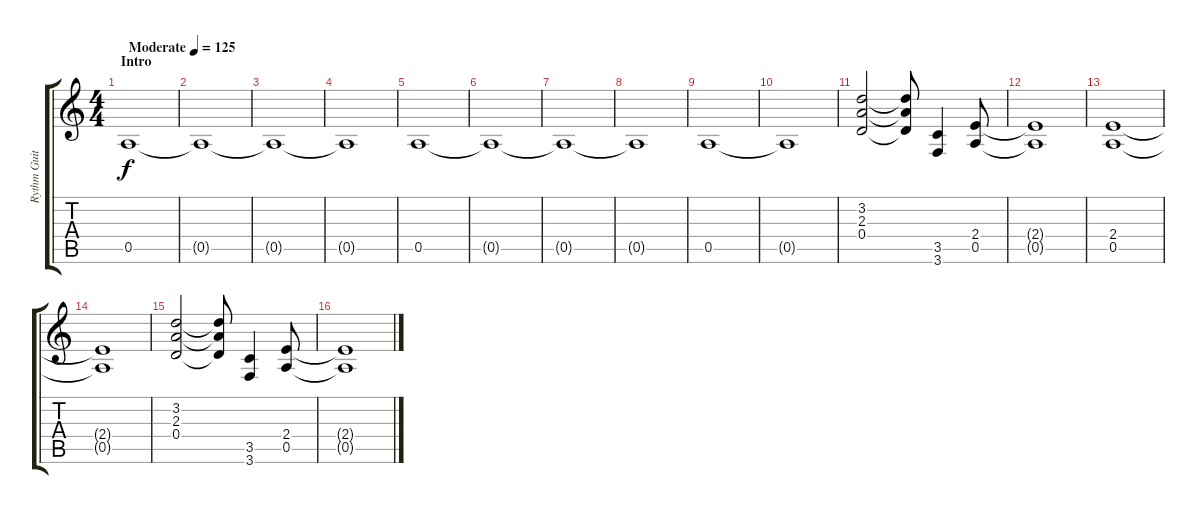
\track ("Rythm Guitar" "Rythm Guit") {instrument distortionguitar}
\staff {score tabs}
\tuning (E4 B3 G3 D3 A2 D2) {hide}
\ts (4 4)
\section ("" "Intro")
\tempo (125 "Moderate")
\clef g2
\ks c
0.5.1{dy f instrument electricguitarjazz} |
0.5{t}.1 |
0.5{t}.1 |
0.5{t}.1 |
0.5.1 |
0.5{t}.1 |
0.5{t}.1 |
0.5{t}.1 |
0.5.1 |
0.5{t}.1 |
(3.2 2.3 0.4).2{volume 8 instrument overdrivenguitar} (3.2{t} 2.3{t} 0.4{t}).8 (3.5 3.6).4 (2.4 0.5).8 |
(2.4{t} 0.5{t}).1 |
(2.4 0.5).1{volume 12 instrument electricguitarjazz} |
(2.4{t} 0.5{t}).1 |
(3.2 2.3 0.4).2{volume 8 instrument overdrivenguitar} (3.2{t} 2.3{t} 0.4{t}).8 (3.5 3.6).4 (2.4 0.5).8 |
(2.4{t} 0.5{t}).1
